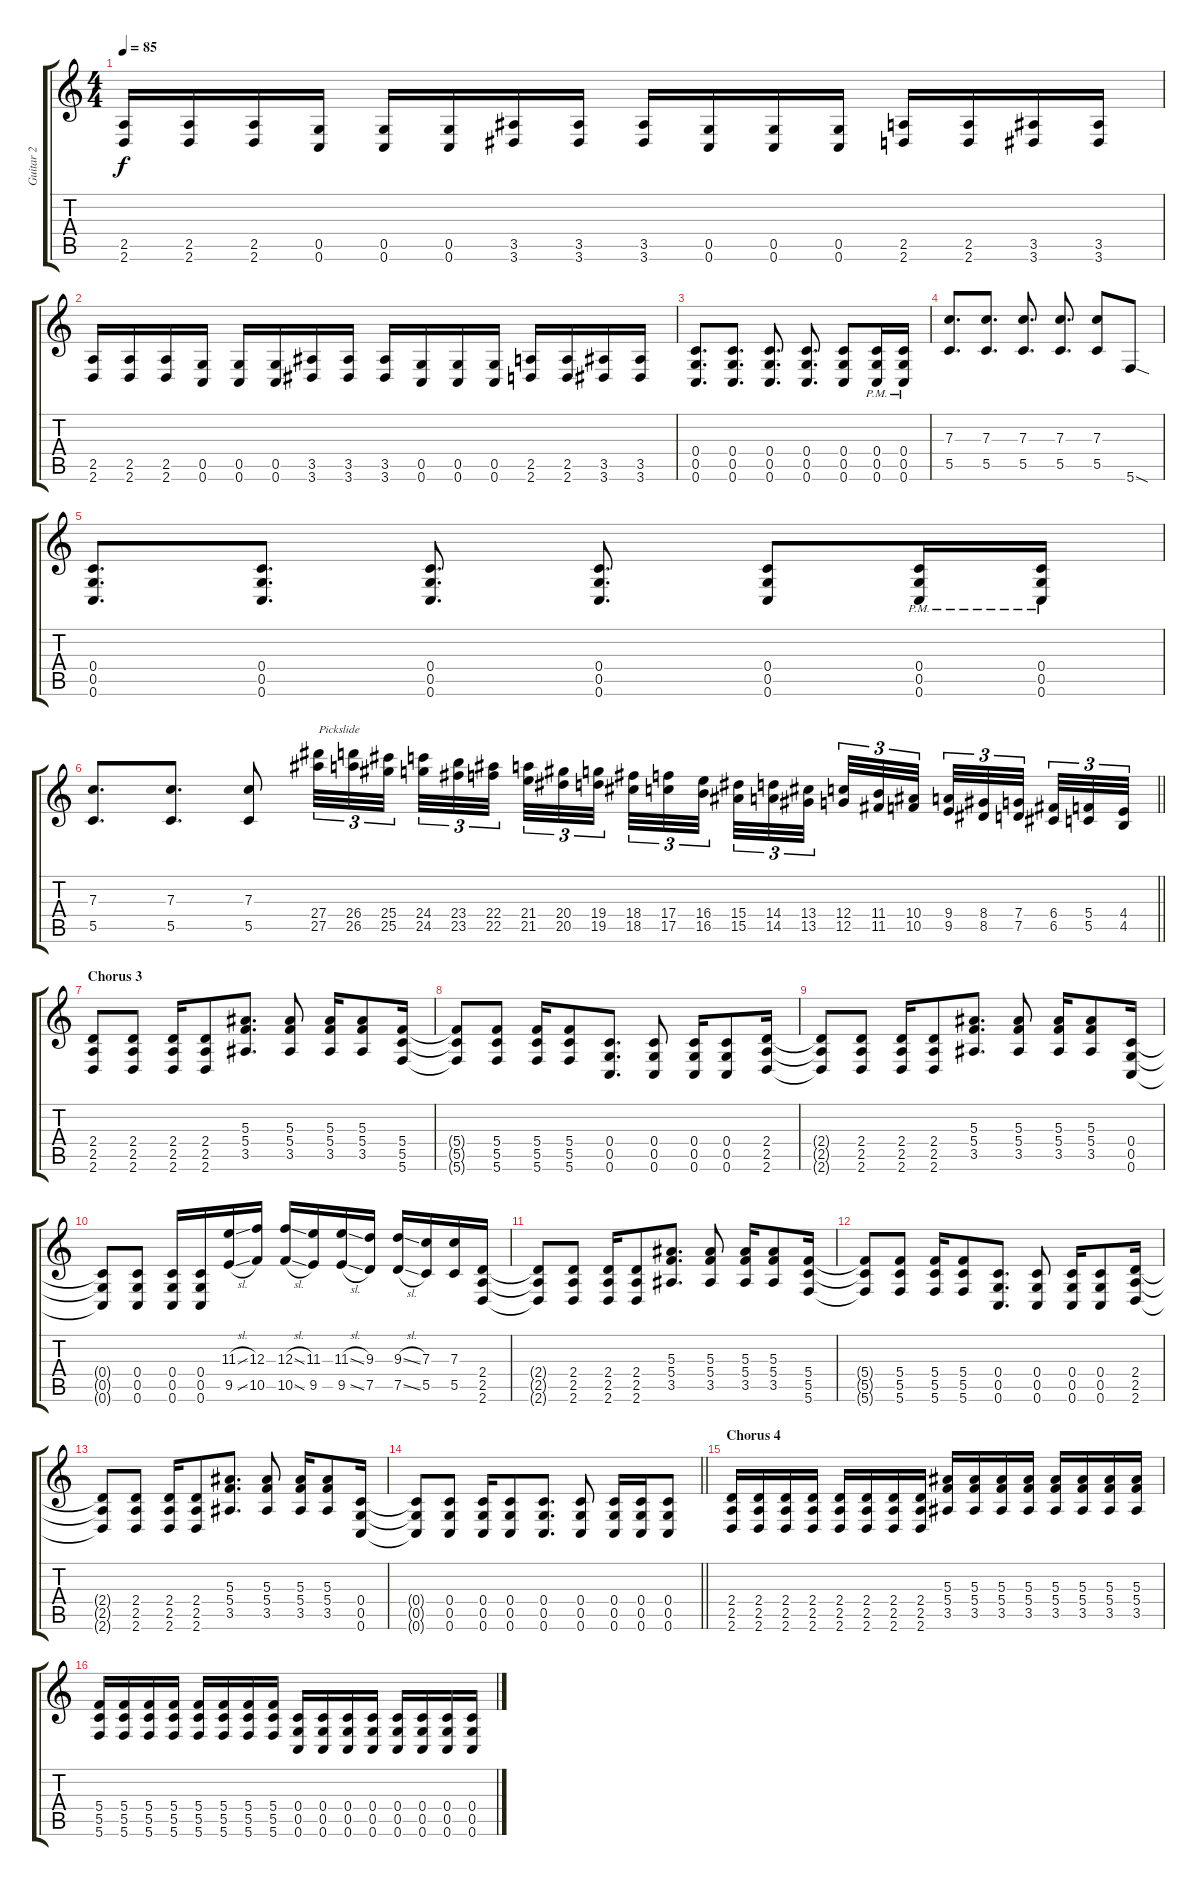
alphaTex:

\track ("Guitar 2" "Guitar 2") {instrument distortionguitar}
\staff {score tabs}
\tuning (D4 A3 F3 C3 G2 C2) {hide}
\ts (4 4)
\tempo 85
\clef g2
\ks c
(2.5 2.6).16{dy f} (2.5 2.6).16 (2.5 2.6).16 (0.5 0.6).16 (0.5 0.6).16 (0.5 0.6).16 (3.5 3.6).16 (3.5 3.6).16 (3.5 3.6).16 (0.5 0.6).16 (0.5 0.6).16 (0.5 0.6).16 (2.5 2.6).16 (2.5 2.6).16 (3.5 3.6).16 (3.5 3.6).16 |
(2.5 2.6).16 (2.5 2.6).16 (2.5 2.6).16 (0.5 0.6).16 (0.5 0.6).16 (0.5 0.6).16 (3.5 3.6).16 (3.5 3.6).16 (3.5 3.6).16 (0.5 0.6).16 (0.5 0.6).16 (0.5 0.6).16 (2.5 2.6).16 (2.5 2.6).16 (3.5 3.6).16 (3.5 3.6).16 |
(0.4 0.5 0.6).8{d} (0.4 0.5 0.6).8{d} (0.4 0.5 0.6).8{d} (0.4 0.5 0.6).8{d} (0.4 0.5 0.6).8 (0.4{pm} 0.5{pm} 0.6{pm}).16 (0.4{pm} 0.5{pm} 0.6{pm}).16 |
(7.3 5.5).8{d} (7.3 5.5).8{d} (7.3 5.5).8{d} (7.3 5.5).8{d} (7.3 5.5).8 5.6{sod}.8 |
(0.4 0.5 0.6).8{d} (0.4 0.5 0.6).8{d} (0.4 0.5 0.6).8{d} (0.4 0.5 0.6).8{d} (0.4 0.5 0.6).8 (0.4{pm} 0.5{pm} 0.6{pm}).16 (0.4{pm} 0.5{pm} 0.6{pm}).16 |
\barLineRight lightlight
(7.3 5.5).8{d} (7.3 5.5).8{d} (7.3 5.5).8 (27.4 27.5).32{tu (3 2) txt "Pickslide"} (26.4 26.5).32{tu (3 2)} (25.4 25.5).32{tu (3 2) beam splitsecondary} (24.4 24.5).32{tu (3 2)} (23.4 23.5).32{tu (3 2)} (22.4 22.5).32{tu (3 2) beam splitsecondary} (21.4 21.5).32{tu (3 2)} (20.4 20.5).32{tu (3 2)} (19.4 19.5).32{tu (3 2) beam splitsecondary} (18.4 18.5).32{tu (3 2)} (17.4 17.5).32{tu (3 2)} (16.4 16.5).32{tu (3 2)} (15.4 15.5).32{tu (3 2)} (14.4 14.5).32{tu (3 2)} (13.4 13.5).32{tu (3 2) beam splitsecondary} (12.4 12.5).32{tu (3 2)} (11.4 11.5).32{tu (3 2)} (10.4 10.5).32{tu (3 2) beam splitsecondary} (9.4 9.5).32{tu (3 2)} (8.4 8.5).32{tu (3 2)} (7.4 7.5).32{tu (3 2) beam splitsecondary} (6.4 6.5).32{tu (3 2)} (5.4 5.5).32{tu (3 2)} (4.4 4.5).32{tu (3 2)} |
\section ("" "Chorus 3")
(2.4 2.5 2.6).8{volume 12} (2.4 2.5 2.6).8 (2.4 2.5 2.6).16 (2.4 2.5 2.6).8 (5.3 5.4 3.5).8{d} (5.3 5.4 3.5).8 (5.3 5.4 3.5).16 (5.3 5.4 3.5).8 (5.4 5.5 5.6).16 |
(5.4{t} 5.5{t} 5.6{t}).8 (5.4 5.5 5.6).8 (5.4 5.5 5.6).16 (5.4 5.5 5.6).8 (0.4 0.5 0.6).8{d} (0.4 0.5 0.6).8 (0.4 0.5 0.6).16 (0.4 0.5 0.6).8 (2.4 2.5 2.6).16 |
(2.4{t} 2.5{t} 2.6{t}).8 (2.4 2.5 2.6).8 (2.4 2.5 2.6).16 (2.4 2.5 2.6).8 (5.3 5.4 3.5).8{d} (5.3 5.4 3.5).8 (5.3 5.4 3.5).16 (5.3 5.4 3.5).8 (0.4 0.5 0.6).16 |
(0.4{t} 0.5{t} 0.6{t}).8 (0.4 0.5 0.6).8 (0.4 0.5 0.6).16 (0.4 0.5 0.6).16 (11.3{sl} 9.5{sl}).16 (12.3 10.5).16 (12.3{sl} 10.5{sl}).16 (11.3 9.5).16 (11.3{sl} 9.5{sl}).16 (9.3 7.5).16 (9.3{sl} 7.5{sl}).16 (7.3 5.5).16 (7.3 5.5).16 (2.4 2.5 2.6).16 |
(2.4{t} 2.5{t} 2.6{t}).8 (2.4 2.5 2.6).8 (2.4 2.5 2.6).16 (2.4 2.5 2.6).8 (5.3 5.4 3.5).8{d} (5.3 5.4 3.5).8 (5.3 5.4 3.5).16 (5.3 5.4 3.5).8 (5.4 5.5 5.6).16 |
(5.4{t} 5.5{t} 5.6{t}).8 (5.4 5.5 5.6).8 (5.4 5.5 5.6).16 (5.4 5.5 5.6).8 (0.4 0.5 0.6).8{d} (0.4 0.5 0.6).8 (0.4 0.5 0.6).16 (0.4 0.5 0.6).8 (2.4 2.5 2.6).16 |
(2.4{t} 2.5{t} 2.6{t}).8 (2.4 2.5 2.6).8 (2.4 2.5 2.6).16 (2.4 2.5 2.6).8 (5.3 5.4 3.5).8{d} (5.3 5.4 3.5).8 (5.3 5.4 3.5).16 (5.3 5.4 3.5).8 (0.4 0.5 0.6).16 |
\barLineRight lightlight
(0.4{t} 0.5{t} 0.6{t}).8 (0.4 0.5 0.6).8 (0.4 0.5 0.6).16 (0.4 0.5 0.6).8 (0.4 0.5 0.6).8{d} (0.4 0.5 0.6).8 (0.4 0.5 0.6).16 (0.4 0.5 0.6).16 (0.4 0.5 0.6).8 |
\section ("" "Chorus 4")
(2.4 2.5 2.6).16 (2.4 2.5 2.6).16 (2.4 2.5 2.6).16 (2.4 2.5 2.6).16 (2.4 2.5 2.6).16 (2.4 2.5 2.6).16 (2.4 2.5 2.6).16 (2.4 2.5 2.6).16 (5.3 5.4 3.5).16 (5.3 5.4 3.5).16 (5.3 5.4 3.5).16 (5.3 5.4 3.5).16 (5.3 5.4 3.5).16 (5.3 5.4 3.5).16 (5.3 5.4 3.5).16 (5.3 5.4 3.5).16 |
(5.4 5.5 5.6).16 (5.4 5.5 5.6).16 (5.4 5.5 5.6).16 (5.4 5.5 5.6).16 (5.4 5.5 5.6).16 (5.4 5.5 5.6).16 (5.4 5.5 5.6).16 (5.4 5.5 5.6).16 (0.4 0.5 0.6).16 (0.4 0.5 0.6).16 (0.4 0.5 0.6).16 (0.4 0.5 0.6).16 (0.4 0.5 0.6).16 (0.4 0.5 0.6).16 (0.4 0.5 0.6).16 (0.4 0.5 0.6).16
